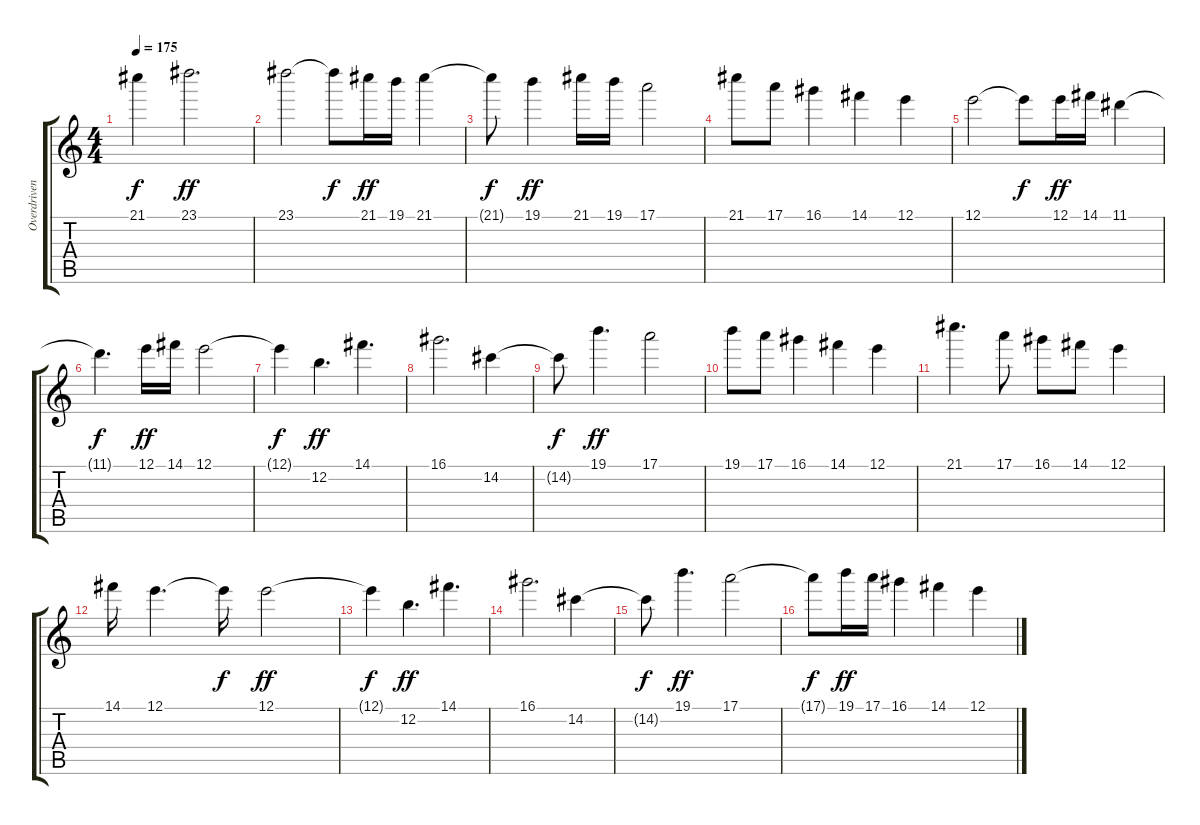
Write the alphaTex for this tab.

\track ("Overdriven Guitar Neck P/up." "Overdriven") {instrument overdrivenguitar}
\staff {score tabs}
\tuning (E4 B3 G3 D3 A2 E2) {hide}
\ts (4 4)
\tempo 175
\clef g2
\ks c
21.1{t}.4{dy f} 23.1.2{d dy ff} |
23.1.2 23.1{t}.8{dy f} 21.1.16{dy ff} 19.1.16 21.1.4 |
21.1{t}.8{dy f} 19.1.4{dy ff} 21.1.16 19.1.16 17.1.2 |
21.1.8 17.1.8 16.1.4 14.1.4 12.1.4 |
12.1.2 12.1{t}.8{dy f} 12.1.16{dy ff} 14.1.16 11.1.4 |
11.1{t}.4{d dy f} 12.1.16{dy ff} 14.1.16 12.1.2 |
12.1{t}.4{dy f} 12.2.4{d dy ff} 14.1.4{d} |
16.1.2{d} 14.2.4 |
14.2{t}.8{dy f} 19.1.4{d dy ff} 17.1.2 |
19.1.8 17.1.8 16.1.4 14.1.4 12.1.4 |
21.1.4{d} 17.1.8 16.1.8 14.1.8 12.1.4 |
14.1.16 12.1.4{d} 12.1{t}.16{dy f} 12.1.2{dy ff} |
12.1{t}.4{dy f} 12.2.4{d dy ff} 14.1.4{d} |
16.1.2{d} 14.2.4 |
14.2{t}.8{dy f} 19.1.4{d dy ff} 17.1.2 |
17.1{t}.8{dy f} 19.1.16{dy ff} 17.1.16 16.1.4 14.1.4 12.1.4
